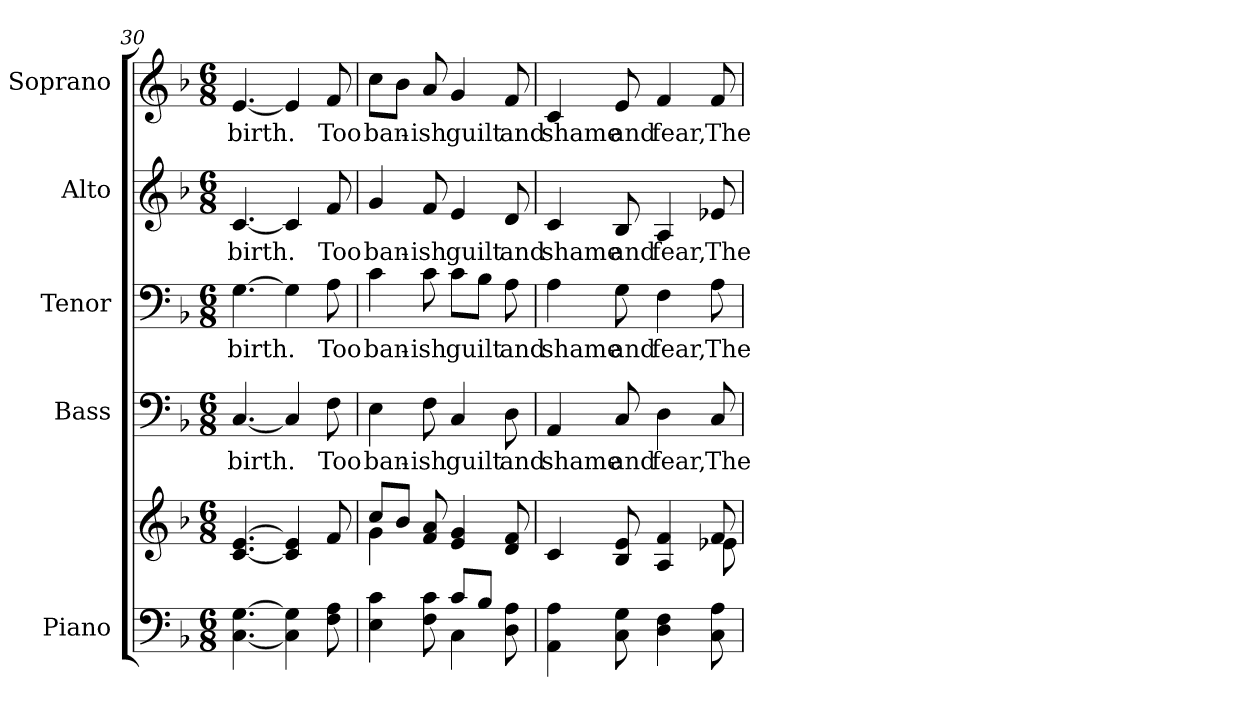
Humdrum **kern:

**kern	**kern	**kern	**text	**kern	**text	**kern	**text	**kern	**text
*part5	*part5	*part4	*part4	*part3	*part3	*part2	*part2	*part1	*part1
*staff6	*staff5	*staff4	*staff4	*staff3	*staff3	*staff2	*staff2	*staff1	*staff1
*I"Piano	*	*I"Bass	*	*I"Tenor	*	*I"Alto	*	*I"Soprano	*
*I'Pno.	*	*I'B.	*	*I'T.	*	*I'A.	*	*I'S.	*
!!LO:PB:g=z
*clefF4	*clefG2	*clefF4	*	*clefF4	*	*clefG2	*	*clefG2	*
*k[b-]	*k[b-]	*k[b-]	*	*k[b-]	*	*k[b-]	*	*k[b-]	*
*F:	*F:	*F:	*	*F:	*	*F:	*	*F:	*
*M6/8	*M6/8	*M6/8	*	*M6/8	*	*M6/8	*	*M6/8	*
=30	=30	=30	=30	=30	=30	=30	=30	=30	=30
!	!	!	!LO:LY:b:color=#000000	!	!	!	!	!	!
!	!	!	!	!	!LO:LY:b:color=#000000	!	!	!	!
!	!	!	!	!	!	!	!LO:LY:b:color=#000000	!	!
!	!	!	!	!	!	!	!	!	!LO:LY:b:color=#000000
[<4.Ci\ [>4.Gi	[<4.ci/ [>4.ei	[<4.Ci/	birth.	[>4.Gi\	birth.	[<4.ci/	birth.	[<4.ei/	birth.
4Ci\] 4Gi]	4ci/] 4ei]	4Ci/]	.	4Gi\]	.	4ci/]	.	4ei/]	.
!	!	!	!LO:LY:b:color=#000000	!	!	!	!	!	!
!	!	!	!	!	!LO:LY:b:color=#000000	!	!	!	!
!	!	!	!	!	!	!	!LO:LY:b:color=#000000	!	!
!	!	!	!	!	!	!	!	!	!LO:LY:b:color=#000000
8Fi\ 8Ai	8fi/	8Fi\	Too	8Ai\	Too	8fi/	Too	8fi/	Too
=31	=31	=31	=31	=31	=31	=31	=31	=31	=31
*^	*^	*	*	*	*	*	*	*	*
!	!	!	!	!	!LO:LY:b:color=#000000	!	!	!	!	!	!
!	!	!	!	!	!	!	!LO:LY:b:color=#000000	!	!	!	!
!	!	!	!	!	!	!	!	!	!LO:LY:b:color=#000000	!	!
!	!	!	!	!	!	!	!	!	!	!	!LO:LY:b:color=#000000
4Ei\ 4ci	4.ryy	8cci/L	4gi\	4Ei\	ban-	4ci\	ban-	4gi/	ban-	8cci\L	ban-
.	.	8b-i/J	.	.	.	.	.	.	.	8b-i\J	.
!	!	!	!	!	!LO:LY:b:color=#000000	!	!	!	!	!	!
!	!	!	!	!	!	!	!LO:LY:b:color=#000000	!	!	!	!
!	!	!	!	!	!	!	!	!	!LO:LY:b:color=#000000	!	!
!	!	!	!	!	!	!	!	!	!	!	!LO:LY:b:color=#000000
8Fi\ 8ci	.	8fi/ 8ai	8ryy	8Fi\	-ish	8ci\	-ish	8fi/	-ish	8ai/	-ish
!	!	!	!	!	!LO:LY:b:color=#000000	!	!	!	!	!	!
!	!	!	!	!	!	!	!LO:LY:b:color=#000000	!	!	!	!
!	!	!	!	!	!	!	!	!	!LO:LY:b:color=#000000	!	!
!	!	!	!	!	!	!	!	!	!	!	!LO:LY:b:color=#000000
8ci/L	4Ci\	4ei/ 4gi	4.ryy	4Ci/	guilt	8ci\L	guilt	4ei/	guilt	4gi/	guilt
8B-i/J	.	.	.	.	.	8B-i\J	.	.	.	.	.
!	!	!	!	!	!LO:LY:b:color=#000000	!	!	!	!	!	!
!	!	!	!	!	!	!	!LO:LY:b:color=#000000	!	!	!	!
!	!	!	!	!	!	!	!	!	!LO:LY:b:color=#000000	!	!
!	!	!	!	!	!	!	!	!	!	!	!LO:LY:b:color=#000000
8Di\ 8Ai	8ryy	8di/ 8fi	.	8Di\	and	8Ai\	and	8di/	and	8fi/	and
*v	*v	*	*	*	*	*	*	*	*	*	*
!!LO:PB:g=z
=32	=32	=32	=32	=32	=32	=32	=32	=32	=32	=32
*^	*	*	*	*	*	*	*	*	*	*
!	!	!	!	!	!LO:LY:b:color=#000000	!	!	!	!	!	!
*v	*v	*	*	*	*	*	*	*	*	*	*
*^	*	*	*	*	*	*	*	*	*	*
!	!	!	!	!	!	!	!LO:LY:b:color=#000000	!	!	!	!
*v	*v	*	*	*	*	*	*	*	*	*	*
*^	*	*	*	*	*	*	*	*	*	*
!	!	!	!	!	!	!	!	!	!LO:LY:b:color=#000000	!	!
*v	*v	*	*	*	*	*	*	*	*	*	*
*^	*	*	*	*	*	*	*	*	*	*
!	!	!	!	!	!	!	!	!	!	!	!LO:LY:b:color=#000000
*v	*v	*	*	*	*	*	*	*	*	*	*
4AAi\ 4Ai	4ci/	4.ryy	4AAi/	shame	4Ai\	shame	4ci/	shame	4ci/	shame
!	!	!	!	!LO:LY:b:color=#000000	!	!	!	!	!	!
!	!	!	!	!	!	!LO:LY:b:color=#000000	!	!	!	!
!	!	!	!	!	!	!	!	!LO:LY:b:color=#000000	!	!
!	!	!	!	!	!	!	!	!	!	!LO:LY:b:color=#000000
8Ci\ 8Gi	8B-i/ 8ei	.	8Ci/	and	8Gi\	and	8B-i/	and	8ei/	and
!	!	!	!	!LO:LY:b:color=#000000	!	!	!	!	!	!
!	!	!	!	!	!	!LO:LY:b:color=#000000	!	!	!	!
!	!	!	!	!	!	!	!	!LO:LY:b:color=#000000	!	!
!	!	!	!	!	!	!	!	!	!	!LO:LY:b:color=#000000
4Di\ 4Fi	4Ai/ 4fi	8ryy	4Di\	fear,	4Fi\	fear,	4Ai/	fear,	4fi/	fear,
.	.	8ryy	.	.	.	.	.	.	.	.
!	!	!	!	!LO:LY:b:color=#000000	!	!	!	!	!	!
!	!	!	!	!	!	!LO:LY:b:color=#000000	!	!	!	!
!	!	!	!	!	!	!	!	!LO:LY:b:color=#000000	!	!
!	!	!	!	!	!	!	!	!	!	!LO:LY:b:color=#000000
8Ci\ 8Ai	8fi/	8e-Xi\	8Ci/	The	8Ai\	The	8e-Xi/	The	8fi/	The
*	*v	*v	*	*	*	*	*	*	*	*
=	=	=	=	=	=	=	=	=	=
*-	*-	*-	*-	*-	*-	*-	*-	*-	*-
